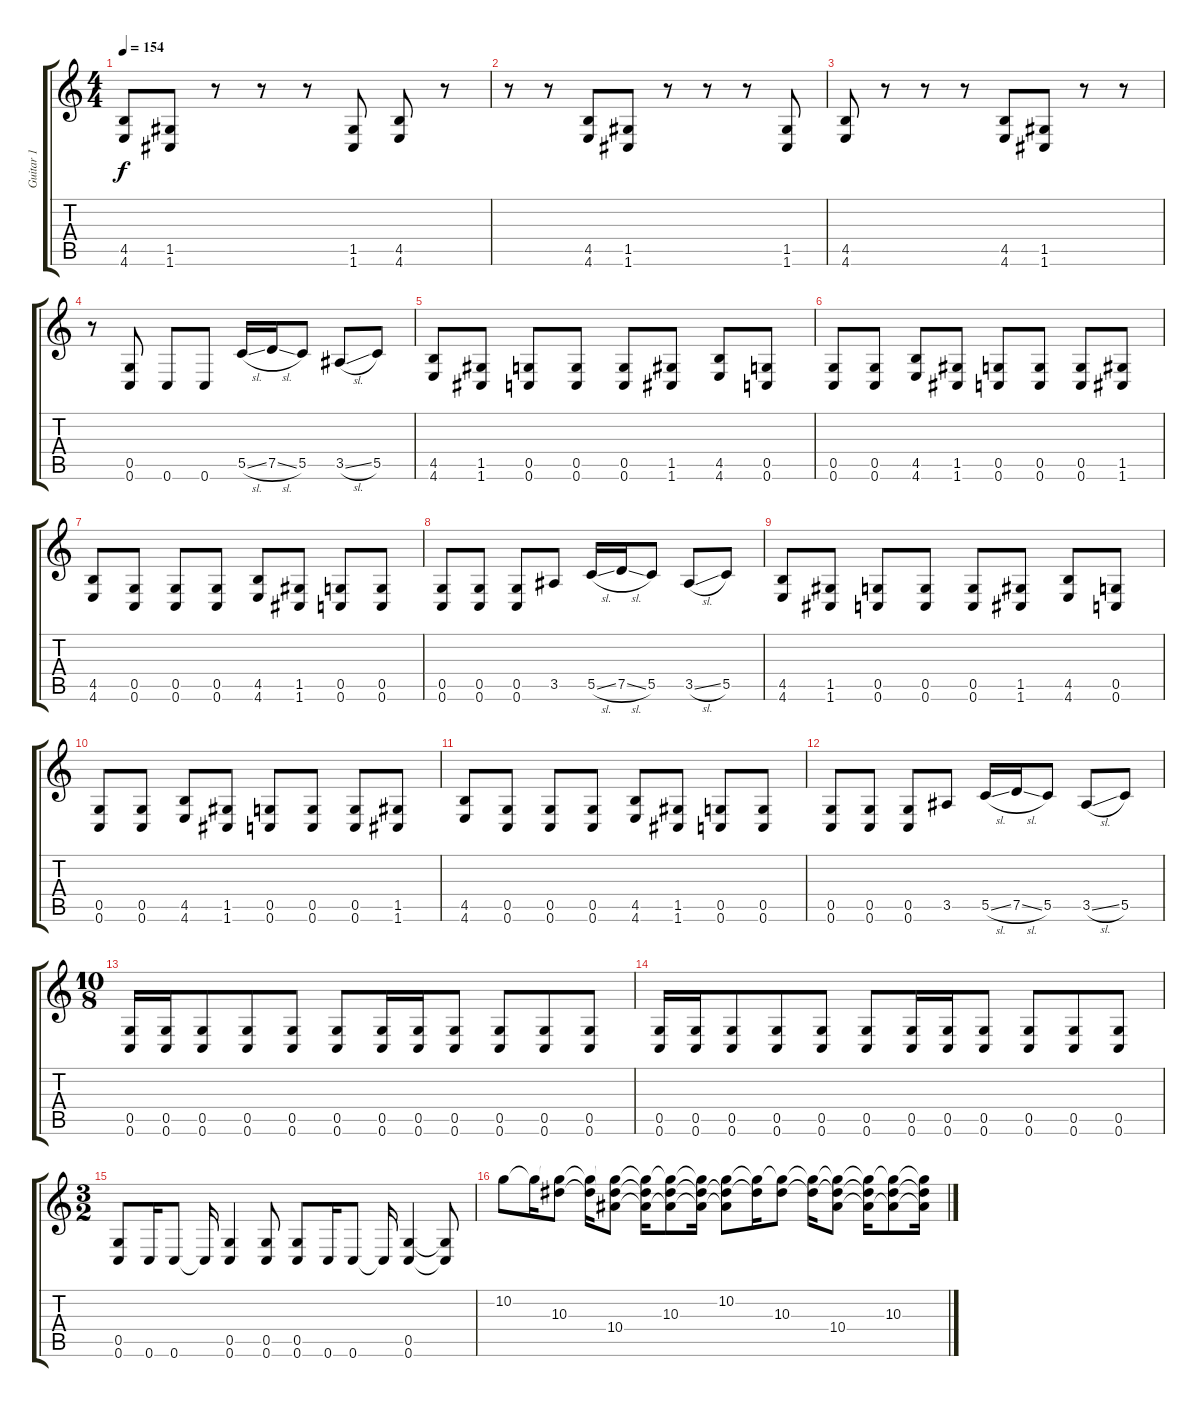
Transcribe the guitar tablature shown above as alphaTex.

\track ("Guitar 1" "Guitar 1") {instrument overdrivenguitar}
\staff {score tabs}
\tuning (D4 A3 F3 C3 G2 C2) {hide}
\ts (4 4)
\tempo 154
\clef g2
\ks c
(4.5 4.6).8{dy f} (1.5 1.6).8 r.8 r.8 r.8 (1.5 1.6).8 (4.5 4.6).8 r.8 |
r.8 r.8 (4.5 4.6).8 (1.5 1.6).8 r.8 r.8 r.8 (1.5 1.6).8 |
(4.5 4.6).8 r.8 r.8 r.8 (4.5 4.6).8 (1.5 1.6).8 r.8 r.8 |
r.8 (0.5 0.6).8 0.6.8 0.6.8 5.5{sl}.16 7.5{sl}.16 5.5.8 3.5{sl}.8 5.5.8 |
(4.5 4.6).8 (1.5 1.6).8 (0.5 0.6).8 (0.5 0.6).8 (0.5 0.6).8 (1.5 1.6).8 (4.5 4.6).8 (0.5 0.6).8 |
(0.5 0.6).8 (0.5 0.6).8 (4.5 4.6).8 (1.5 1.6).8 (0.5 0.6).8 (0.5 0.6).8 (0.5 0.6).8 (1.5 1.6).8 |
(4.5 4.6).8 (0.5 0.6).8 (0.5 0.6).8 (0.5 0.6).8 (4.5 4.6).8 (1.5 1.6).8 (0.5 0.6).8 (0.5 0.6).8 |
(0.5 0.6).8 (0.5 0.6).8 (0.5 0.6).8 3.5.8 5.5{sl}.16 7.5{sl}.16 5.5.8 3.5{sl}.8 5.5.8 |
(4.5 4.6).8 (1.5 1.6).8 (0.5 0.6).8 (0.5 0.6).8 (0.5 0.6).8 (1.5 1.6).8 (4.5 4.6).8 (0.5 0.6).8 |
(0.5 0.6).8 (0.5 0.6).8 (4.5 4.6).8 (1.5 1.6).8 (0.5 0.6).8 (0.5 0.6).8 (0.5 0.6).8 (1.5 1.6).8 |
(4.5 4.6).8 (0.5 0.6).8 (0.5 0.6).8 (0.5 0.6).8 (4.5 4.6).8 (1.5 1.6).8 (0.5 0.6).8 (0.5 0.6).8 |
(0.5 0.6).8 (0.5 0.6).8 (0.5 0.6).8 3.5.8 5.5{sl}.16 7.5{sl}.16 5.5.8 3.5{sl}.8 5.5.8 |
\ts (10 8)
(0.5 0.6).16 (0.5 0.6).16 (0.5 0.6).8 (0.5 0.6).8 (0.5 0.6).8 (0.5 0.6).8 (0.5 0.6).16 (0.5 0.6).16 (0.5 0.6).8 (0.5 0.6).8 (0.5 0.6).8 (0.5 0.6).8 |
(0.5 0.6).16 (0.5 0.6).16 (0.5 0.6).8 (0.5 0.6).8 (0.5 0.6).8 (0.5 0.6).8 (0.5 0.6).16 (0.5 0.6).16 (0.5 0.6).8 (0.5 0.6).8 (0.5 0.6).8 (0.5 0.6).8 |
\ts (3 2)
(0.5 0.6).8 0.6.16 0.6.8 0.6{t}.16 (0.5 0.6).4 (0.5 0.6).8 (0.5 0.6).8 0.6.16 0.6.8 0.6{t}.16 (0.5 0.6).4 (0.5{t} 0.6{t}).8 |
10.2.8 10.2{t}.16 (10.2{t} 10.3).8 (10.2{t} 10.3{t}).16 (10.2{t} 10.3{t} 10.4).8 (10.2{t} 10.3{t} 10.4{t}).16 (10.2{t} 10.3 10.4{t}).8 (10.2{t} 10.3{t} 10.4{t}).16 (10.2 10.3{t} 10.4{t}).8 (10.2{t} 10.3{t}).16 (10.2{t} 10.3).8 (10.2{t} 10.3{t}).16 (10.2{t} 10.3{t} 10.4).8 (10.2{t} 10.3{t} 10.4{t}).16 (10.2{t} 10.3 10.4{t}).8 (10.2{t} 10.3{t} 10.4{t}).16
